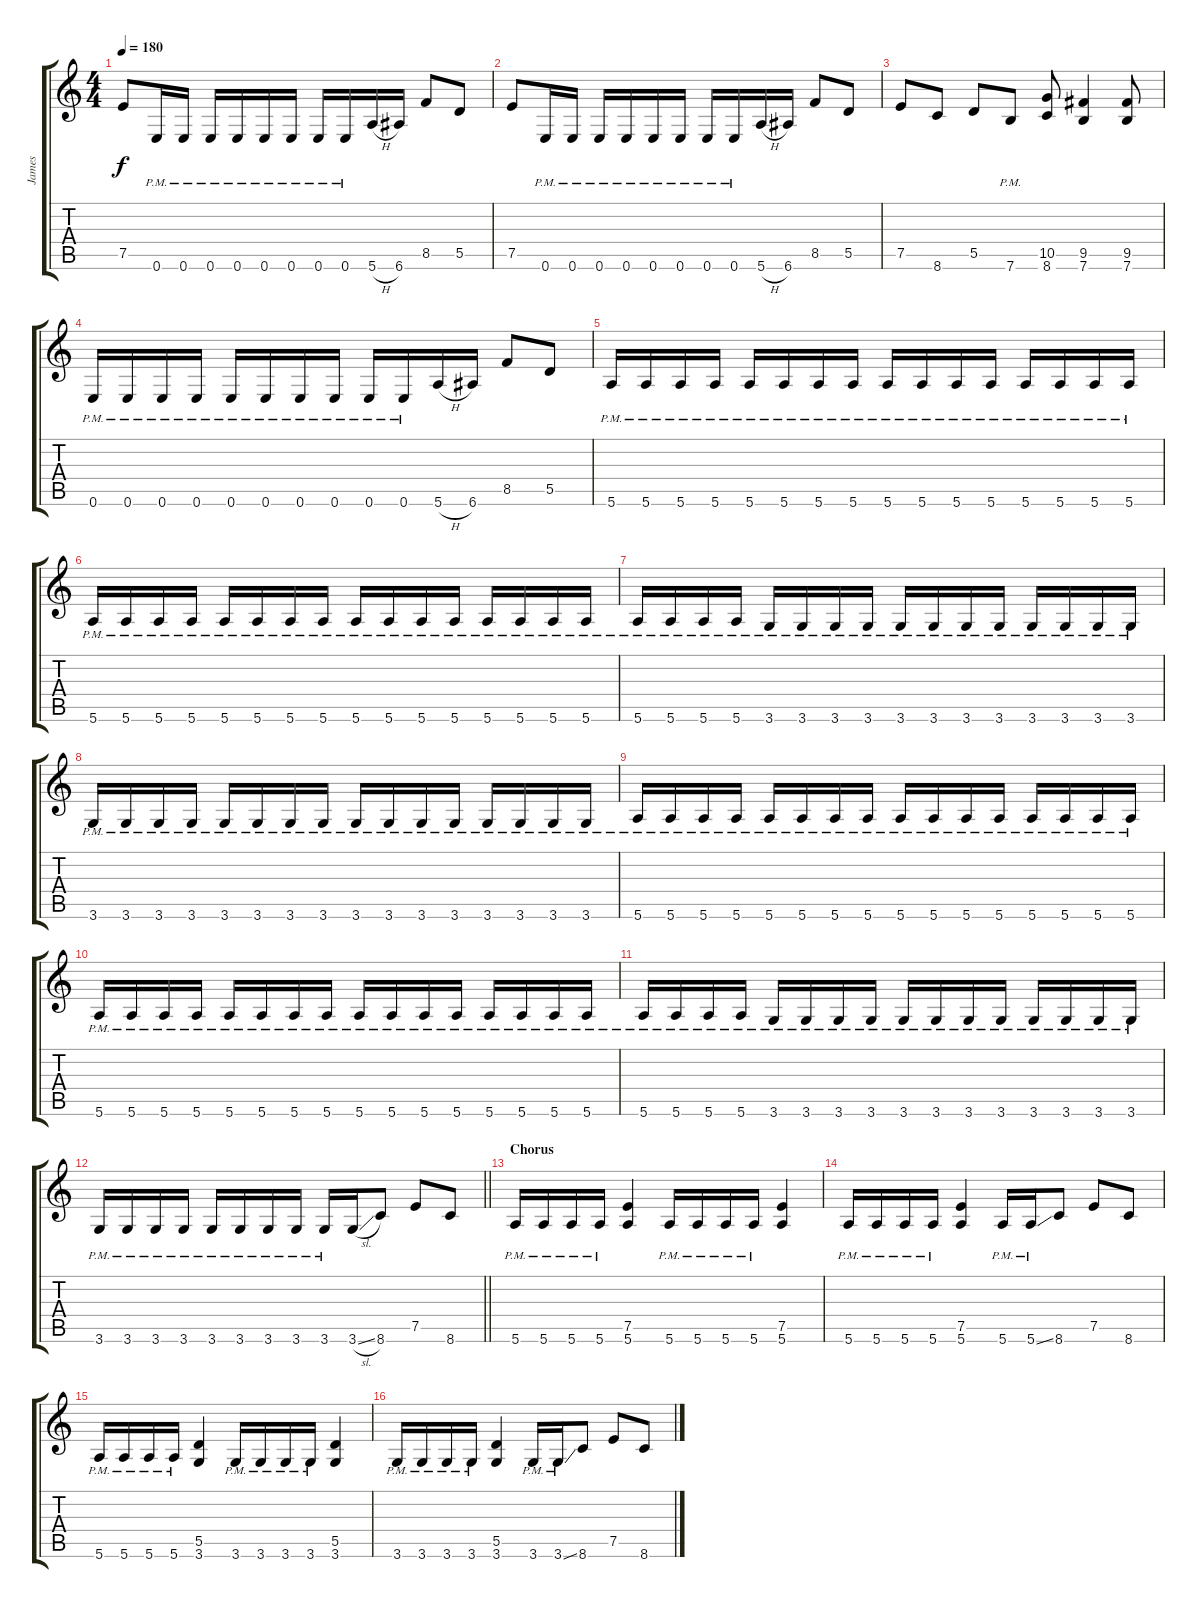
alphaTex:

\track ("James" "James") {instrument distortionguitar}
\staff {score tabs}
\tuning (E4 B3 G3 D3 A2 E2) {hide}
\ts (4 4)
\tempo 180
\clef g2
\ks c
7.5.8{dy f} 0.6{pm}.16 0.6{pm}.16 0.6{pm}.16 0.6{pm}.16 0.6{pm}.16 0.6{pm}.16 0.6{pm}.16 0.6{pm}.16 5.6{h}.16 6.6.16 8.5.8 5.5.8 |
7.5.8 0.6{pm}.16 0.6{pm}.16 0.6{pm}.16 0.6{pm}.16 0.6{pm}.16 0.6{pm}.16 0.6{pm}.16 0.6{pm}.16 5.6{h}.16 6.6.16 8.5.8 5.5.8 |
7.5.8 8.6.8 5.5.8 7.6{pm}.8 (10.5 8.6).8 (9.5 7.6).4 (9.5 7.6).8 |
0.6{pm}.16 0.6{pm}.16 0.6{pm}.16 0.6{pm}.16 0.6{pm}.16 0.6{pm}.16 0.6{pm}.16 0.6{pm}.16 0.6{pm}.16 0.6{pm}.16 5.6{h}.16 6.6.16 8.5.8 5.5.8 |
5.6{pm}.16 5.6{pm}.16 5.6{pm}.16 5.6{pm}.16 5.6{pm}.16 5.6{pm}.16 5.6{pm}.16 5.6{pm}.16 5.6{pm}.16 5.6{pm}.16 5.6{pm}.16 5.6{pm}.16 5.6{pm}.16 5.6{pm}.16 5.6{pm}.16 5.6{pm}.16 |
5.6{pm}.16 5.6{pm}.16 5.6{pm}.16 5.6{pm}.16 5.6{pm}.16 5.6{pm}.16 5.6{pm}.16 5.6{pm}.16 5.6{pm}.16 5.6{pm}.16 5.6{pm}.16 5.6{pm}.16 5.6{pm}.16 5.6{pm}.16 5.6{pm}.16 5.6{pm}.16 |
5.6{pm}.16 5.6{pm}.16 5.6{pm}.16 5.6{pm}.16 3.6{pm}.16 3.6{pm}.16 3.6{pm}.16 3.6{pm}.16 3.6{pm}.16 3.6{pm}.16 3.6{pm}.16 3.6{pm}.16 3.6{pm}.16 3.6{pm}.16 3.6{pm}.16 3.6{pm}.16 |
3.6{pm}.16 3.6{pm}.16 3.6{pm}.16 3.6{pm}.16 3.6{pm}.16 3.6{pm}.16 3.6{pm}.16 3.6{pm}.16 3.6{pm}.16 3.6{pm}.16 3.6{pm}.16 3.6{pm}.16 3.6{pm}.16 3.6{pm}.16 3.6{pm}.16 3.6{pm}.16 |
5.6{pm}.16 5.6{pm}.16 5.6{pm}.16 5.6{pm}.16 5.6{pm}.16 5.6{pm}.16 5.6{pm}.16 5.6{pm}.16 5.6{pm}.16 5.6{pm}.16 5.6{pm}.16 5.6{pm}.16 5.6{pm}.16 5.6{pm}.16 5.6{pm}.16 5.6{pm}.16 |
5.6{pm}.16 5.6{pm}.16 5.6{pm}.16 5.6{pm}.16 5.6{pm}.16 5.6{pm}.16 5.6{pm}.16 5.6{pm}.16 5.6{pm}.16 5.6{pm}.16 5.6{pm}.16 5.6{pm}.16 5.6{pm}.16 5.6{pm}.16 5.6{pm}.16 5.6{pm}.16 |
5.6{pm}.16 5.6{pm}.16 5.6{pm}.16 5.6{pm}.16 3.6{pm}.16 3.6{pm}.16 3.6{pm}.16 3.6{pm}.16 3.6{pm}.16 3.6{pm}.16 3.6{pm}.16 3.6{pm}.16 3.6{pm}.16 3.6{pm}.16 3.6{pm}.16 3.6{pm}.16 |
\barLineRight lightlight
3.6{pm}.16 3.6{pm}.16 3.6{pm}.16 3.6{pm}.16 3.6{pm}.16 3.6{pm}.16 3.6{pm}.16 3.6{pm}.16 3.6{pm}.16 3.6{sl}.16 8.6.8 7.5.8 8.6.8 |
\section ("" "Chorus")
5.6{pm}.16 5.6{pm}.16 5.6{pm}.16 5.6{pm}.16 (7.5 5.6).4 5.6{pm}.16 5.6{pm}.16 5.6{pm}.16 5.6{pm}.16 (7.5 5.6).4 |
5.6{pm}.16 5.6{pm}.16 5.6{pm}.16 5.6{pm}.16 (7.5 5.6).4 5.6{pm}.16 5.6{ss pm}.16 8.6.8 7.5.8 8.6.8 |
5.6{pm}.16 5.6{pm}.16 5.6{pm}.16 5.6{pm}.16 (5.5 3.6).4 3.6{pm}.16 3.6{pm}.16 3.6{pm}.16 3.6{pm}.16 (5.5 3.6).4 |
3.6{pm}.16 3.6{pm}.16 3.6{pm}.16 3.6{pm}.16 (5.5 3.6).4 3.6{pm}.16 3.6{ss pm}.16 8.6.8 7.5.8 8.6.8
